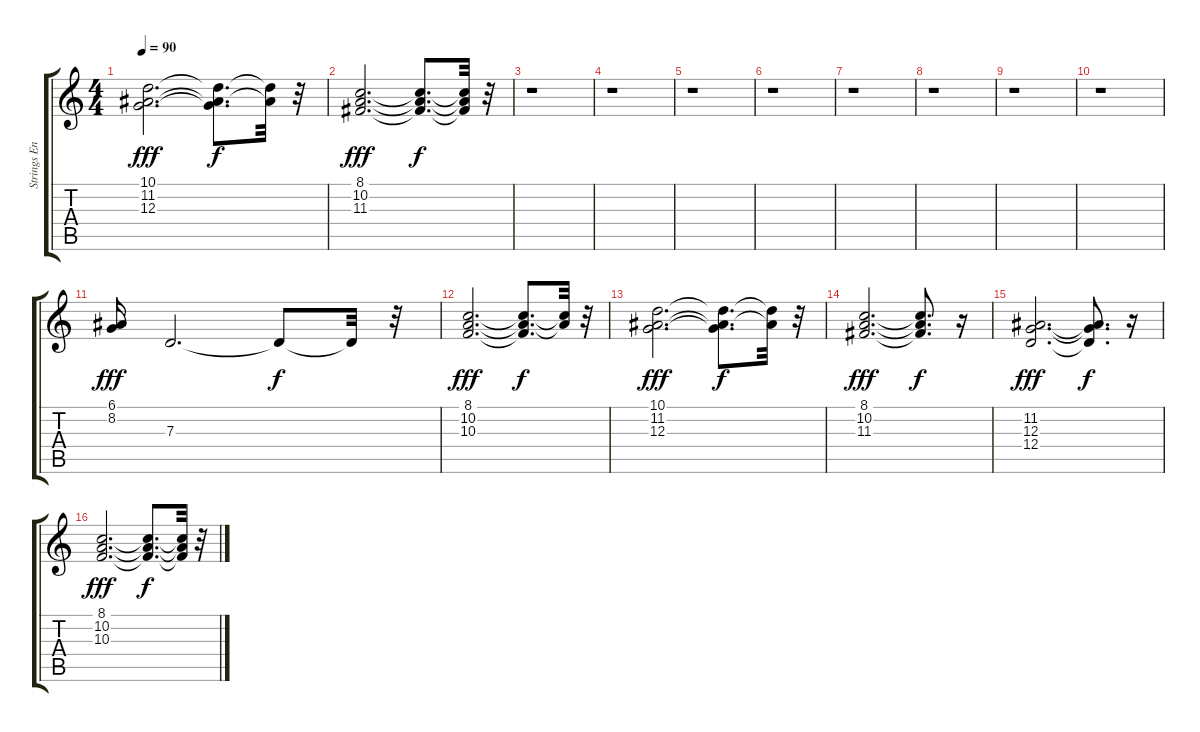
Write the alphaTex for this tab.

\track ("Strings Ensemble" "Strings En") {instrument stringensemble2}
\staff {score tabs}
\tuning (E4 B3 G3 D3 A2 E2) {hide}
\ts (4 4)
\tempo 90
\clef g2
\ks c
(10.1 11.2 12.3).2{d dy fff} (10.1{t} 11.2{t} 12.3{t}).8{d dy f} (10.1{t} 11.2{t}).32 r.32 |
(8.1 10.2 11.3).2{d dy fff} (8.1{t} 10.2{t} 11.3{t}).8{d dy f} (8.1{t} 10.2{t} 11.3{t}).32 r.32 |
r.1 |
r.1 |
r.1 |
r.1 |
r.1 |
r.1 |
r.1 |
r.1 |
(6.1 8.2).16{dy fff} 7.3.2{d} 7.3{t}.8{dy f} 7.3{t}.32 r.32 |
(8.1 10.2 10.3).2{d dy fff} (8.1{t} 10.2{t} 10.3{t}).8{d dy f} (8.1{t} 10.2{t}).32 r.32 |
(10.1 11.2 12.3).2{d dy fff} (10.1{t} 11.2{t} 12.3{t}).8{d dy f} (10.1{t} 11.2{t}).32 r.32 |
(8.1 10.2 11.3).2{d dy fff} (8.1{t} 10.2{t} 11.3{t}).8{d dy f} r.16 |
(11.2 12.3 12.4).2{d dy fff} (11.2{t} 12.3{t} 12.4{t}).8{d dy f} r.16 |
(8.1 10.2 10.3).2{d dy fff} (8.1{t} 10.2{t} 10.3{t}).8{d dy f} (8.1{t} 10.2{t} 10.3{t}).32 r.32
